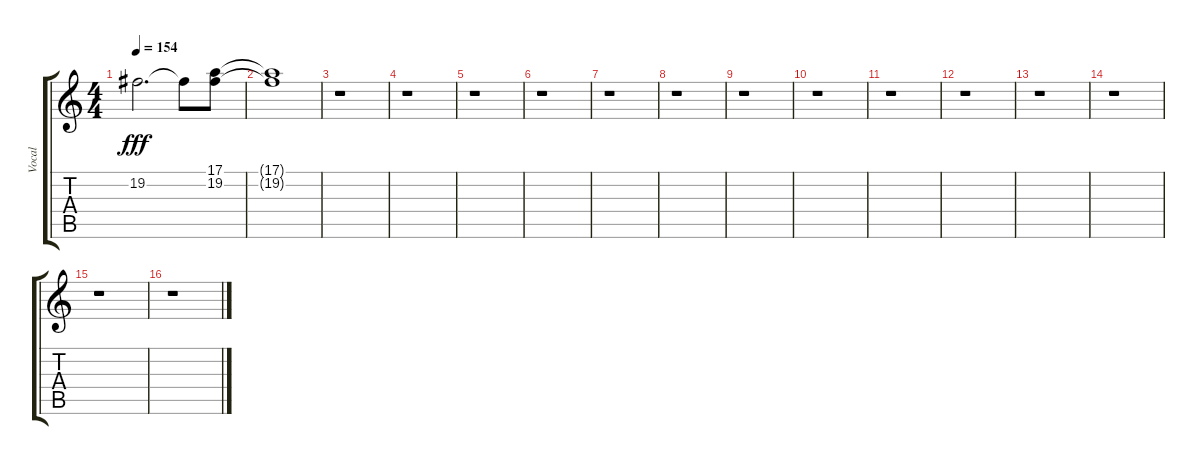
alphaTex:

\track ("Vocal" "Vocal") {instrument altosax}
\staff {score tabs}
\tuning (E4 B3 G3 D3 A2 E2) {hide}
\ts (4 4)
\tempo 154
\clef g2
\ks c
19.2{t}.2{d dy fff} 19.2{t}.8 (17.1 19.2).8 |
(17.1{t} 19.2{t}).1 |
r.1 |
r.1 |
r.1 |
r.1 |
r.1 |
r.1 |
r.1 |
r.1 |
r.1 |
r.1 |
r.1 |
r.1 |
r.1 |
r.1
